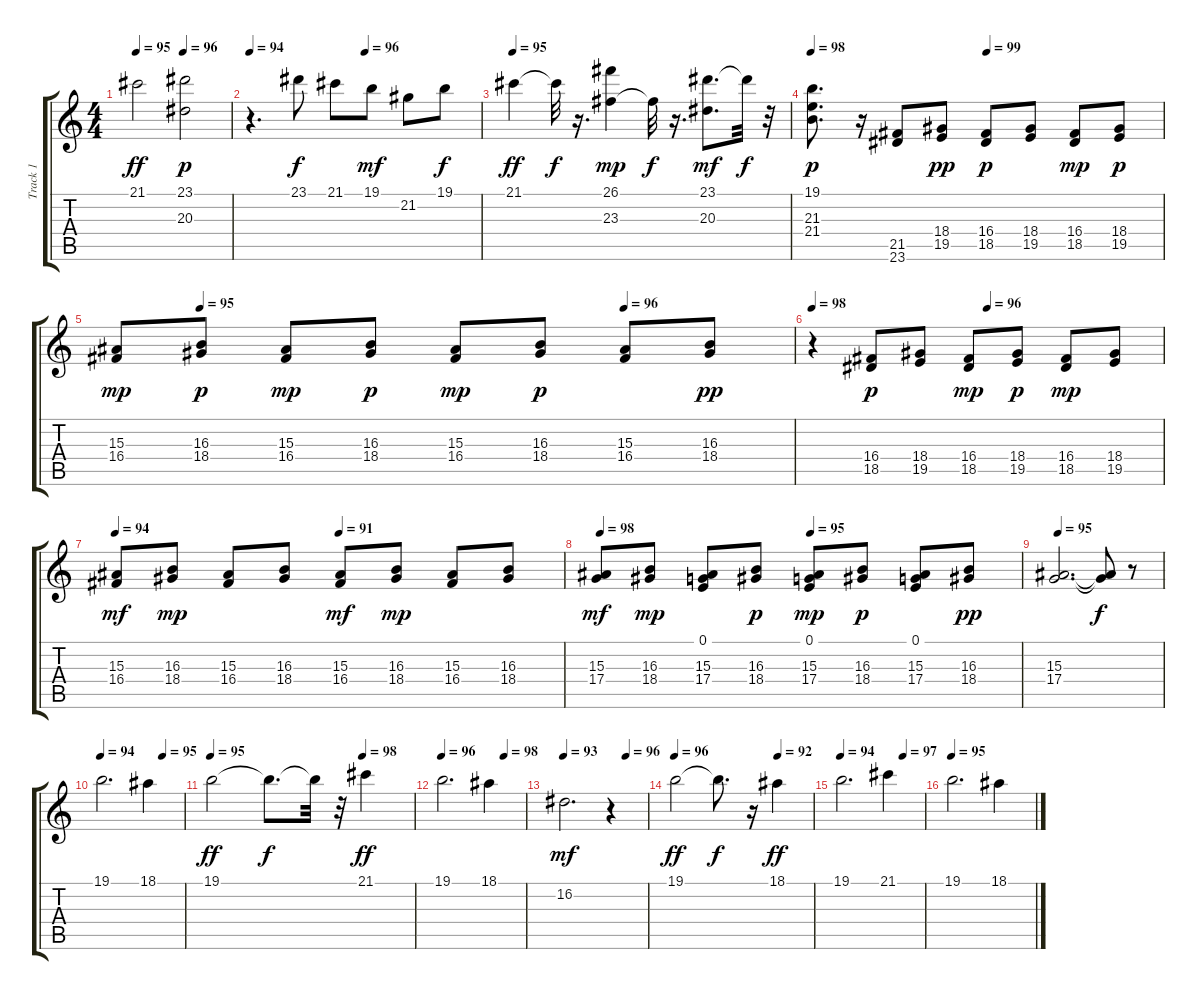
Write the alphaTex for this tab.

\track ("Track 1" "Track 1") {instrument acousticgrandpiano}
\staff {score tabs}
\tuning (E4 B3 G3 D3 A2 E2) {hide}
\ts (4 4)
\tempo 95
\tempo (96 0.5)
\clef g2
\ks c
21.1.2{dy ff} (23.1 20.3).2{dy p} |
\tempo 94
\tempo (96 0.5)
r.4{d} 23.1.8{dy f} 21.1.8 19.1.8{dy mf} 21.2.8 19.1.8{dy f} |
\tempo 95
21.1.4{dy ff} 21.1{t}.32{dy f} r.16{d} (26.1 23.3).4{dy mp} 23.3{t}.32{dy f} r.16{d} (23.1 20.3).8{d dy mf} 23.1{t}.32{dy f} r.32 |
\tempo 98
\tempo (99 0.5)
(19.1 21.3 21.4).8{d dy p} r.16 (21.5 23.6).8 (18.4 19.5).8{dy pp} (16.4 18.5).8{dy p} (18.4 19.5).8 (16.4 18.5).8{dy mp} (18.4 19.5).8{dy p} |
\tempo (95 0.125)
\tempo (96 0.75)
(15.3 16.4).8{dy mp} (16.3 18.4).8{dy p} (15.3 16.4).8{dy mp} (16.3 18.4).8{dy p} (15.3 16.4).8{dy mp} (16.3 18.4).8{dy p} (15.3 16.4).8 (16.3 18.4).8{dy pp} |
\tempo 98
\tempo (96 0.5)
r.4 (16.4 18.5).8{dy p} (18.4 19.5).8 (16.4 18.5).8{dy mp} (18.4 19.5).8{dy p} (16.4 18.5).8{dy mp} (18.4 19.5).8 |
\tempo 94
\tempo (91 0.5)
(15.3 16.4).8{dy mf} (16.3 18.4).8{dy mp} (15.3 16.4).8 (16.3 18.4).8 (15.3 16.4).8{dy mf} (16.3 18.4).8{dy mp} (15.3 16.4).8 (16.3 18.4).8 |
\tempo 98
\tempo (95 0.5)
(15.3 17.4).8{dy mf} (16.3 18.4).8{dy mp} (0.1 15.3 17.4).8 (16.3 18.4).8{dy p} (0.1 15.3 17.4).8{dy mp} (16.3 18.4).8{dy p} (0.1 15.3 17.4).8 (16.3 18.4).8{dy pp} |
\tempo 95
(15.3 17.4).2{d} (15.3{t} 17.4{t}).8{dy f} r.8 |
\tempo 94
\tempo (95 0.75)
19.1.2{d} 18.1.4 |
\tempo 95
\tempo (98 0.75)
19.1.2{dy ff} 19.1{t}.8{d dy f} 19.1{t}.32 r.32 21.1.4{dy ff} |
\tempo 96
\tempo (98 0.75)
19.1.2{d} 18.1.4 |
\tempo 93
\tempo (96 0.75)
16.2.2{d dy mf} r.4 |
\tempo 96
\tempo (92 0.75)
19.1.2{dy ff} 19.1{t}.8{d dy f} r.16 18.1.4{dy ff} |
\tempo 94
\tempo (97 0.75)
19.1.2{d} 21.1.4 |
\tempo 95
19.1.2{d} 18.1.4
